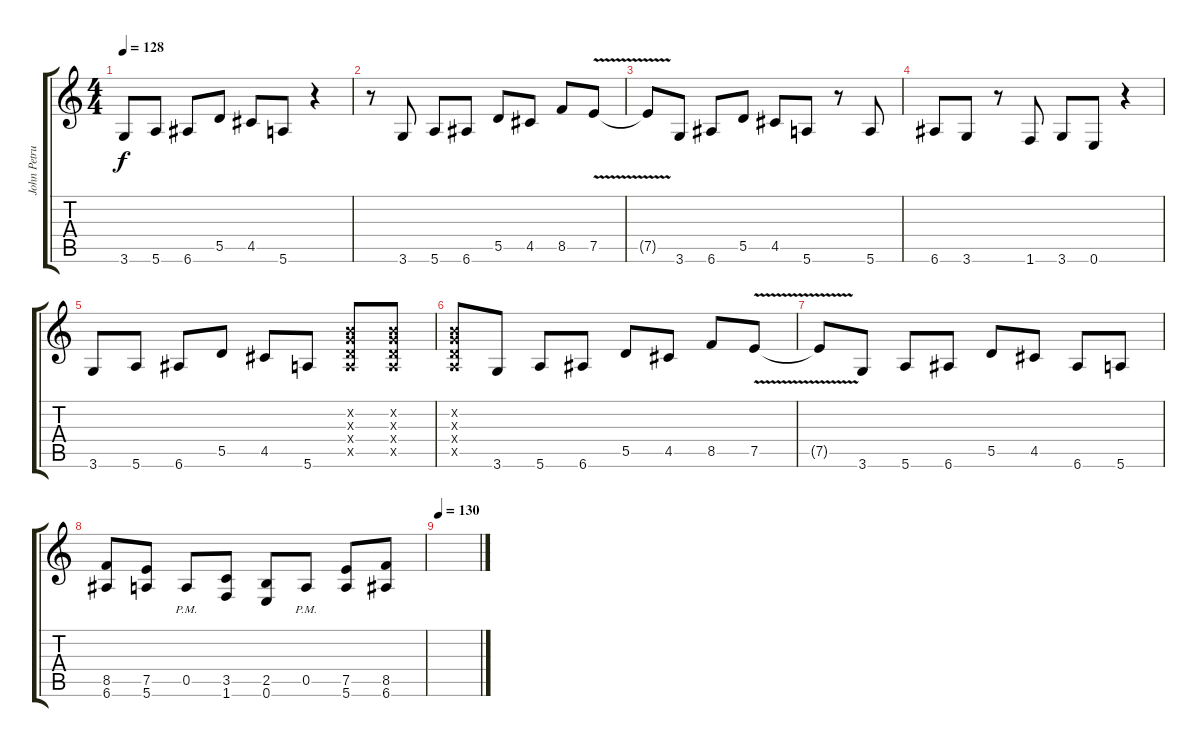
\track ("John Petrucci" "John Petru") {instrument distortionguitar}
\staff {score tabs}
\tuning (E4 B3 G3 D3 A2 E2) {hide}
\ts (4 4)
\tempo 128
\clef g2
\ks c
3.6.8{dy f} 5.6.8 6.6.8 5.5.8 4.5.8 5.6.8 r.4 |
r.8 3.6.8 5.6.8 6.6.8 5.5.8 4.5.8 8.5.8 7.5{v}.8 |
7.5{t}.8 3.6.8 6.6.8 5.5.8 4.5.8 5.6.8 r.8 5.6.8 |
6.6.8 3.6.8 r.8 1.6.8 3.6.8 0.6.8 r.4 |
3.6.8 5.6.8 6.6.8 5.5.8 4.5.8 5.6.8 (0.2{x} 0.3{x} 0.4{x} 0.5{x}).8 (0.2{x} 0.3{x} 0.4{x} 0.5{x}).8 |
(0.2{x} 0.3{x} 0.4{x} 0.5{x}).8 3.6.8 5.6.8 6.6.8 5.5.8 4.5.8 8.5.8 7.5{v}.8 |
7.5{t}.8 3.6.8 5.6.8 6.6.8 5.5.8 4.5.8 6.6.8 5.6.8 |
(8.5 6.6).8 (7.5 5.6).8 0.5{pm}.8 (3.5 1.6).8 (2.5 0.6).8 0.5{pm}.8 (7.5 5.6).8 (8.5 6.6).8 |
\tempo 130
